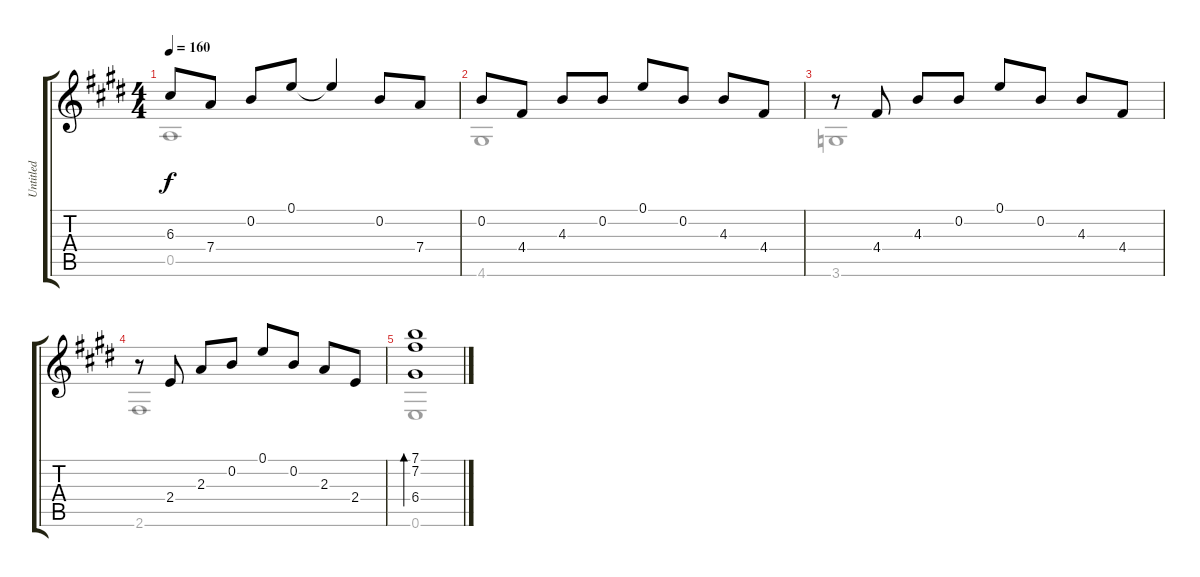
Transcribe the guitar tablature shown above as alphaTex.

\track ("Untitled" "Untitled") {instrument acousticguitarnylon}
\staff {score tabs}
\tuning (E4 B3 G3 D3 A2 E2) {hide}
\voice
\ts (4 4)
\tempo 160
\clef g2
\ks e
6.3.8{dy f} 7.4.8 0.2.8 0.1.8 0.1{t}.4 0.2.8 7.4.8 |
0.2.8 4.4.8 4.3.8 0.2.8 0.1.8 0.2.8 4.3.8 4.4.8 |
r.8 4.4.8 4.3.8 0.2.8 0.1.8 0.2.8 4.3.8 4.4.8 |
r.8 2.4.8 2.3.8 0.2.8 0.1.8 0.2.8 2.3.8 2.4.8 |
(7.1 7.2 6.4).1{bd 30}
\voice
\clef g2
\ottava regular
\simile none
\ks e
0.5.1{dy f} |
4.6.1 |
3.6.1 |
2.6.1 |
0.6.1
